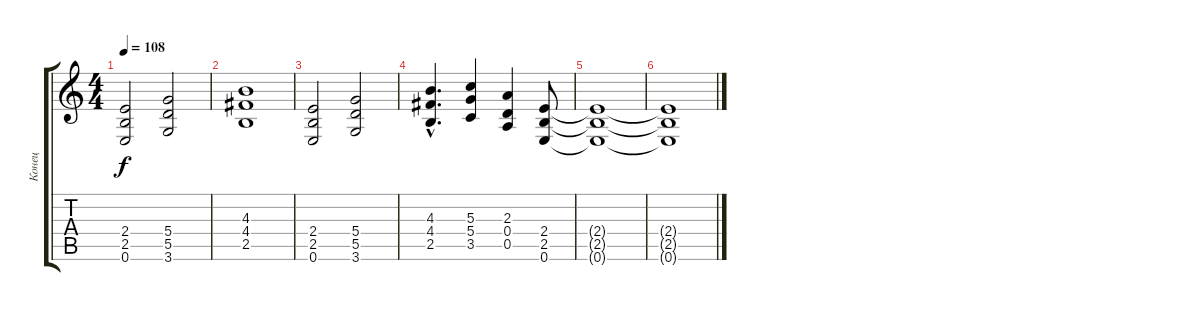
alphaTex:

\track ("Конец" "Конец") {instrument distortionguitar}
\staff {score tabs}
\tuning (E4 B3 G3 D3 A2 E2) {hide}
\ts (4 4)
\tempo 108
\clef g2
\ks c
(2.4 2.5 0.6).2{dy f} (5.4 5.5 3.6).2 |
(4.3 4.4 2.5).1 |
(2.4 2.5 0.6).2 (5.4 5.5 3.6).2 |
(4.3{hac} 4.4{hac} 2.5{hac}).4{d} (5.3 5.4 3.5).4 (2.3 0.4 0.5).4 (2.4 2.5 0.6).8 |
(2.4{t} 2.5{t} 0.6{t}).1 |
(2.4{t} 2.5{t} 0.6{t}).1
